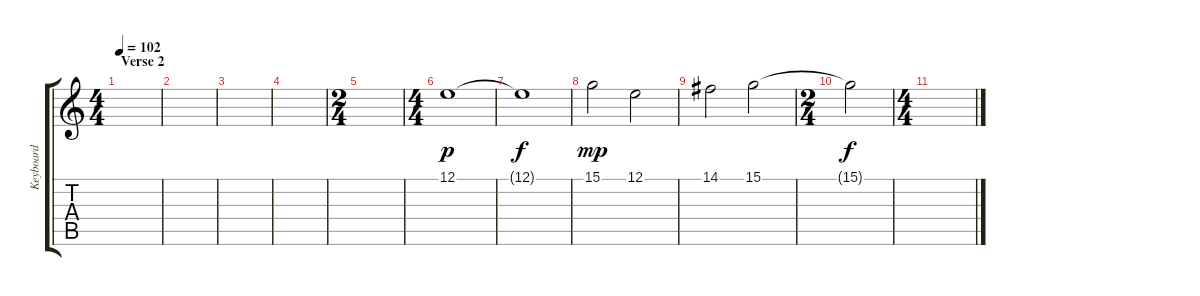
\track ("Keyboard" "Keyboard") {instrument synthstrings2}
\staff {score tabs}
\tuning (E4 B3 G3 D3 A2 E2) {hide}
\ts (4 4)
\section ("" "Verse 2")
\tempo 102
\clef g2
\ks c
|
|
|
|
\ts (2 4)
|
\ts (4 4)
12.1.1{dy p} |
12.1{t}.1{dy f} |
15.1.2{dy mp} 12.1.2 |
14.1.2 15.1.2 |
\ts (2 4)
15.1{t}.2{dy f} |
\ts (4 4)
